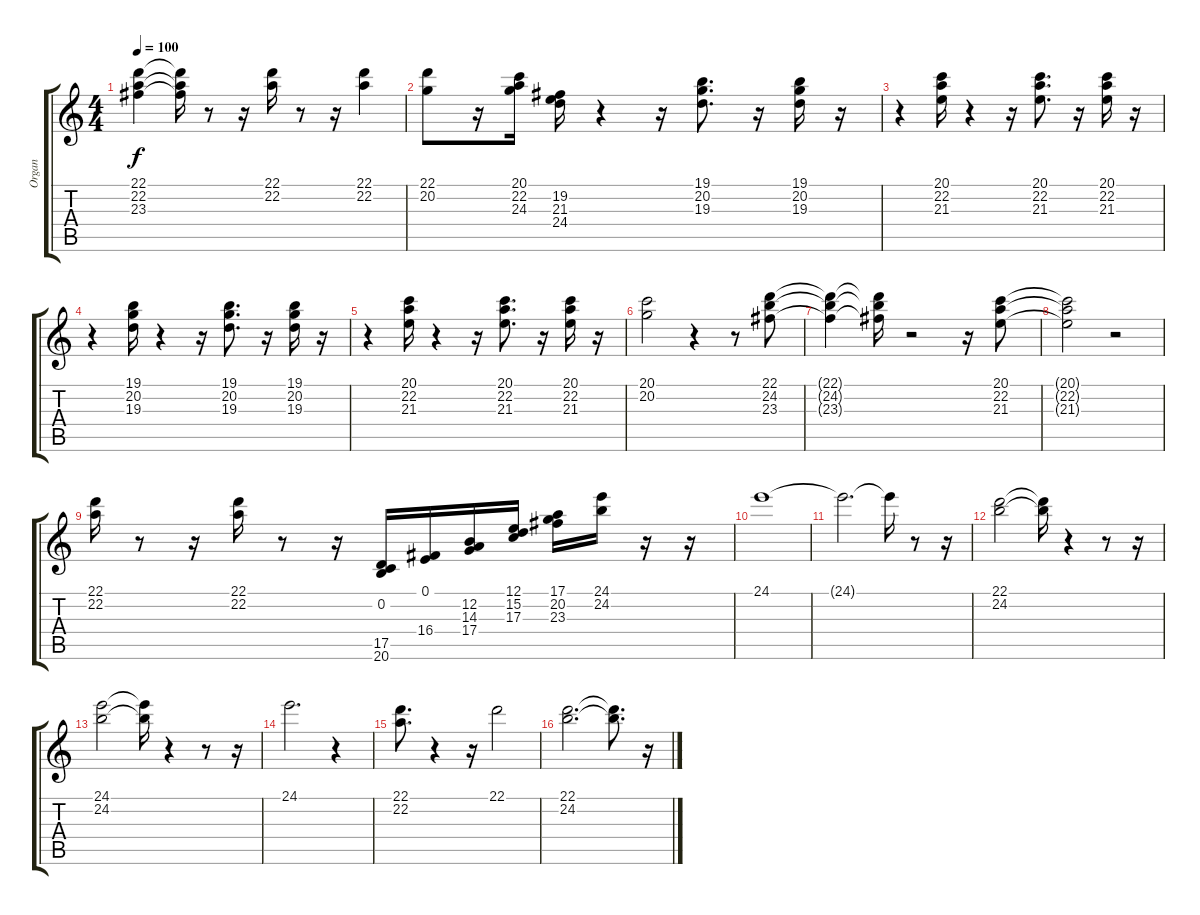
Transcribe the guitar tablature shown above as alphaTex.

\track ("Organ" "Organ") {instrument rockorgan}
\staff {score tabs}
\tuning (E4 B3 G3 D3 A2 E2) {hide}
\ts (4 4)
\tempo 100
\clef g2
\ks c
(22.1 22.2 23.3).4{dy f} (22.1{t} 22.2{t} 23.3{t}).16 r.8 r.16 (22.1 22.2).16 r.8 r.16 (22.1 22.2).4 |
(22.1 20.2).8 r.16 (20.1 22.2 24.3).16 (19.2 21.3 24.4).16 r.4 r.16 (19.1 20.2 19.3).8{d} r.16 (19.1 20.2 19.3).16 r.16 |
r.4 (20.1 22.2 21.3).16 r.4 r.16 (20.1 22.2 21.3).8{d} r.16 (20.1 22.2 21.3).16 r.16 |
r.4 (19.1 20.2 19.3).16 r.4 r.16 (19.1 20.2 19.3).8{d} r.16 (19.1 20.2 19.3).16 r.16 |
r.4 (20.1 22.2 21.3).16 r.4 r.16 (20.1 22.2 21.3).8{d} r.16 (20.1 22.2 21.3).16 r.16 |
(20.1 20.2).2 r.4 r.8 (22.1 24.2 23.3).8 |
(22.1{t} 24.2{t} 23.3{t}).4 (22.1{t} 24.2{t} 23.3{t}).16 r.2 r.16 (20.1 22.2 21.3).8 |
(20.1{t} 22.2{t} 21.3{t}).2 r.2 |
(22.1 22.2).16 r.8 r.16 (22.1 22.2).16 r.8 r.16 (0.2 17.5 20.6).16 (0.1 16.4).16 (12.2 14.3 17.4).16 (12.1 15.2 17.3).16 (17.1 20.2 23.3).16 (24.1 24.2).16 r.16 r.16 |
24.1.1 |
24.1{t}.2{d} 24.1{t}.16 r.8 r.16 |
(22.1 24.2).2 (22.1{t} 24.2{t}).16 r.4 r.8 r.16 |
(24.1 24.2).2 (24.1{t} 24.2{t}).16 r.4 r.8 r.16 |
24.1.2{d} r.4 |
(22.1 22.2).8{d} r.4 r.16 22.1.2 |
(22.1 24.2).2{d} (22.1{t} 24.2{t}).8{d} r.16
